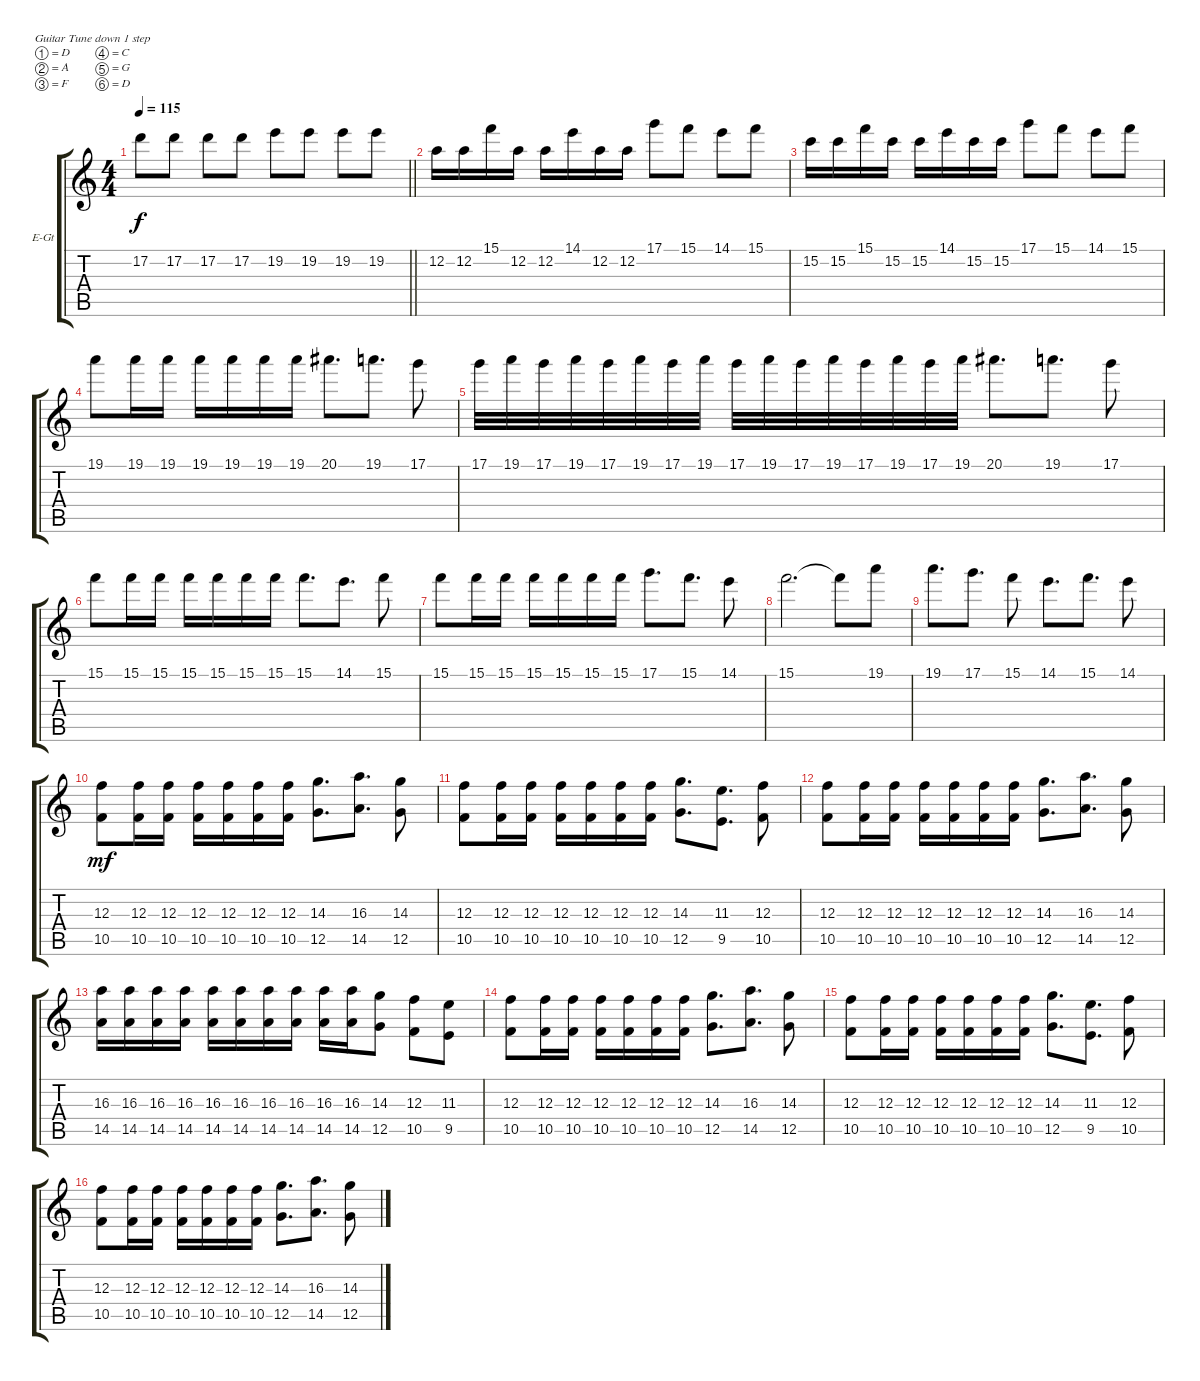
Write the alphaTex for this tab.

\bracketExtendMode groupsimilarinstruments
\firstSystemTrackNameOrientation horizontal
\otherSystemsTrackNameOrientation horizontal
\track ("Electric Guitar2" "E-Gt") {instrument distortionguitar}
\staff {score tabs}
\tuning (D4 A3 F3 C3 G2 D2)
\ts (4 4)
\tempo 115
\clef g2
\barLineRight lightlight
\ks c
17.2.8{dy f} 17.2.8 17.2.8 17.2.8 19.2.8 19.2.8 19.2.8 19.2.8 |
12.2.16 12.2.16 15.1.16 12.2.16 12.2.16 14.1.16 12.2.16 12.2.16 17.1.8 15.1.8 14.1.8 15.1.8 |
15.2.16 15.2.16 15.1.16 15.2.16 15.2.16 14.1.16 15.2.16 15.2.16 17.1.8 15.1.8 14.1.8 15.1.8 |
19.1.8 19.1.16 19.1.16 19.1.16 19.1.16 19.1.16 19.1.16 20.1.8{d} 19.1.8{d} 17.1.8 |
17.1.32 19.1.32 17.1.32 19.1.32 17.1.32 19.1.32 17.1.32 19.1.32 17.1.32 19.1.32 17.1.32 19.1.32 17.1.32 19.1.32 17.1.32 19.1.32 20.1.8{d} 19.1.8{d} 17.1.8 |
15.1.8 15.1.16 15.1.16 15.1.16 15.1.16 15.1.16 15.1.16 15.1.8{d} 14.1.8{d} 15.1.8 |
15.1.8 15.1.16 15.1.16 15.1.16 15.1.16 15.1.16 15.1.16 17.1.8{d} 15.1.8{d} 14.1.8 |
15.1.2{d} 15.1{t}.8 19.1.8 |
19.1.8{d} 17.1.8{d} 15.1.8 14.1.8{d} 15.1.8{d} 14.1.8 |
(10.5 12.3).8{dy mf} (10.5 12.3).16 (10.5 12.3).16 (10.5 12.3).16 (10.5 12.3).16 (10.5 12.3).16 (10.5 12.3).16 (12.5 14.3).8{d} (14.5 16.3).8{d} (12.5 14.3).8 |
(10.5 12.3).8 (10.5 12.3).16 (10.5 12.3).16 (10.5 12.3).16 (10.5 12.3).16 (10.5 12.3).16 (10.5 12.3).16 (12.5 14.3).8{d} (9.5 11.3).8{d} (10.5 12.3).8 |
(10.5 12.3).8 (10.5 12.3).16 (10.5 12.3).16 (10.5 12.3).16 (10.5 12.3).16 (10.5 12.3).16 (10.5 12.3).16 (12.5 14.3).8{d} (14.5 16.3).8{d} (12.5 14.3).8 |
(14.5 16.3).16 (14.5 16.3).16 (14.5 16.3).16 (14.5 16.3).16 (14.5 16.3).16 (14.5 16.3).16 (14.5 16.3).16 (14.5 16.3).16 (14.5 16.3).16 (14.5 16.3).16 (12.5 14.3).8 (10.5 12.3).8 (9.5 11.3).8 |
(10.5 12.3).8 (10.5 12.3).16 (10.5 12.3).16 (10.5 12.3).16 (10.5 12.3).16 (10.5 12.3).16 (10.5 12.3).16 (12.5 14.3).8{d} (14.5 16.3).8{d} (12.5 14.3).8 |
(10.5 12.3).8 (10.5 12.3).16 (10.5 12.3).16 (10.5 12.3).16 (10.5 12.3).16 (10.5 12.3).16 (10.5 12.3).16 (12.5 14.3).8{d} (9.5 11.3).8{d} (10.5 12.3).8 |
(10.5 12.3).8 (10.5 12.3).16 (10.5 12.3).16 (10.5 12.3).16 (10.5 12.3).16 (10.5 12.3).16 (10.5 12.3).16 (12.5 14.3).8{d} (14.5 16.3).8{d} (12.5 14.3).8
